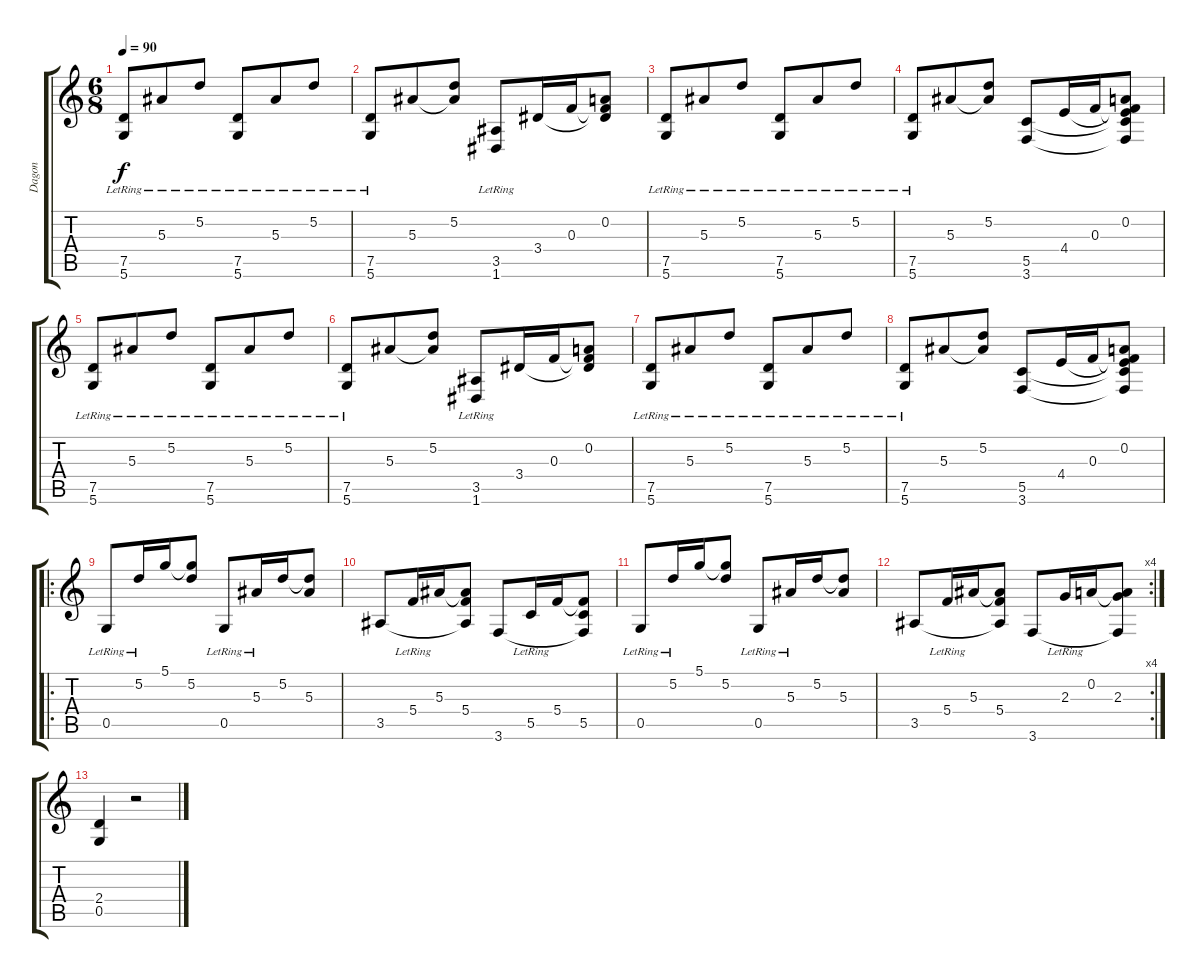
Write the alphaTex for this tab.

\track ("Dagon" "Dagon") {instrument distortionguitar}
\staff {score tabs}
\tuning (D4 A3 F3 C3 G2 D2) {hide}
\ts (6 8)
\tempo 90
\clef g2
\ks c
(7.5{lr} 5.6{lr}).8{dy f} 5.3{lr}.8 5.2{lr}.8 (7.5{lr} 5.6{lr}).8 5.3{lr}.8 5.2{lr}.8 |
(7.5{lr} 5.6{lr}).8 5.3.8 (5.2 5.3{t}).8 (3.5{lr} 1.6{lr}).8 3.4.16 0.3.16 (0.2 0.3{t} 3.4{t}).8 |
(7.5{lr} 5.6{lr}).8 5.3{lr}.8 5.2{lr}.8 (7.5{lr} 5.6{lr}).8 5.3{lr}.8 5.2{lr}.8 |
(7.5{lr} 5.6{lr}).8 5.3.8 (5.2 5.3{t}).8 (5.5 3.6).8 4.4.16 0.3.16 (0.2 0.3{t} 4.4{t} 5.5{t} 3.6{t}).8 |
(7.5{lr} 5.6{lr}).8 5.3{lr}.8 5.2{lr}.8 (7.5{lr} 5.6{lr}).8 5.3{lr}.8 5.2{lr}.8 |
(7.5{lr} 5.6{lr}).8 5.3.8 (5.2 5.3{t}).8 (3.5{lr} 1.6{lr}).8 3.4.16 0.3.16 (0.2 0.3{t} 3.4{t}).8 |
(7.5{lr} 5.6{lr}).8 5.3{lr}.8 5.2{lr}.8 (7.5{lr} 5.6{lr}).8 5.3{lr}.8 5.2{lr}.8 |
(7.5{lr} 5.6{lr}).8 5.3.8 (5.2 5.3{t}).8 (5.5 3.6).8 4.4.16 0.3.16 (0.2 0.3{t} 4.4{t} 5.5{t} 3.6{t}).8 |
\ro
0.5{lr}.8 5.2{lr}.16 5.1.16 (5.1{t} 5.2).8 0.5{lr}.8 5.3{lr}.16 5.2.16 (5.2{t} 5.3).8 |
3.5.8 5.4{lr}.16 5.3.16 (5.3{t} 5.4 3.5{t}).8 3.6.8 5.5{lr}.16 5.4.16 (5.4{t} 5.5 3.6{t}).8 |
0.5{lr}.8 5.2{lr}.16 5.1.16 (5.1{t} 5.2).8 0.5{lr}.8 5.3{lr}.16 5.2.16 (5.2{t} 5.3).8 |
\rc 4
3.5.8 5.4{lr}.16 5.3.16 (5.3{t} 5.4 3.5{t}).8 3.6.8 2.3{lr}.16 0.2.16 (0.2{t} 2.3 3.6{t}).8 |
(2.4 0.5).4 r.2
